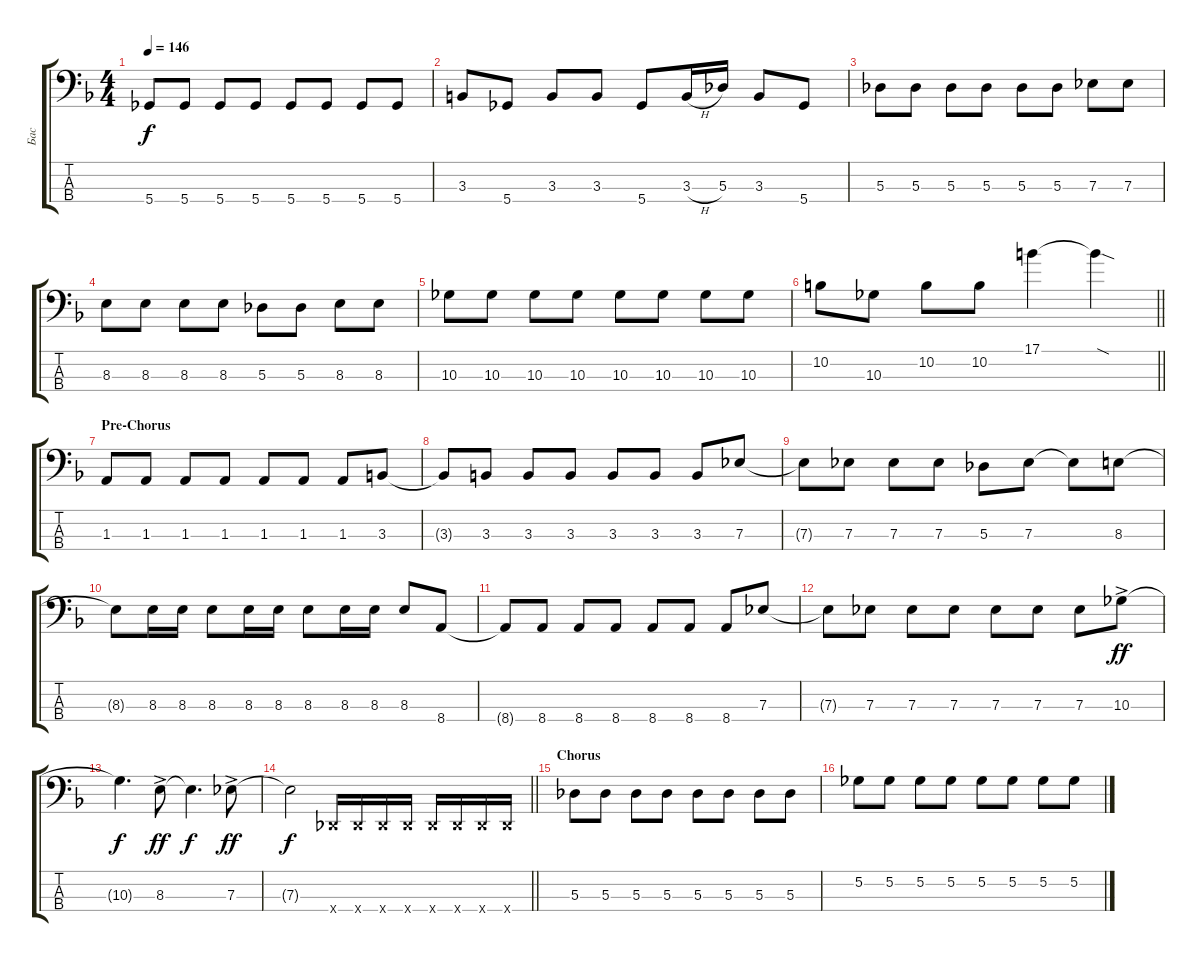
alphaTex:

\track ("Бас" "Бас") {instrument electricbassfinger}
\staff {score tabs}
\tuning (Gb2 Db2 Ab1 Db1) {hide}
\ts (4 4)
\tempo 146
\clef f4
\ks dminor
5.4.8{dy f} 5.4.8 5.4.8 5.4.8 5.4.8 5.4.8 5.4.8 5.4.8 |
3.3.8 5.4.8 3.3.8 3.3.8 5.4.8 3.3{h}.16 5.3.16 3.3.8 5.4.8 |
5.3.8 5.3.8 5.3.8 5.3.8 5.3.8 5.3.8 7.3.8 7.3.8 |
8.3.8 8.3.8 8.3.8 8.3.8 5.3.8 5.3.8 8.3.8 8.3.8 |
10.3.8 10.3.8 10.3.8 10.3.8 10.3.8 10.3.8 10.3.8 10.3.8 |
\barLineRight lightlight
10.2.8 10.3.8 10.2.8 10.2.8 17.1.4 17.1{sod t}.4 |
\section ("" "Pre-Chorus")
1.3.8 1.3.8 1.3.8 1.3.8 1.3.8 1.3.8 1.3.8 3.3.8 |
3.3{t}.8 3.3.8 3.3.8 3.3.8 3.3.8 3.3.8 3.3.8 7.3.8 |
7.3{t}.8 7.3.8 7.3.8 7.3.8 5.3.8 7.3.8 7.3{t}.8 8.3.8 |
8.3{t}.8 8.3.16 8.3.16 8.3.8 8.3.16 8.3.16 8.3.8 8.3.16 8.3.16 8.3.8 8.4.8 |
8.4{t}.8 8.4.8 8.4.8 8.4.8 8.4.8 8.4.8 8.4.8 7.3.8 |
7.3{t}.8 7.3.8 7.3.8 7.3.8 7.3.8 7.3.8 7.3.8 10.3{ac}.8{dy ff} |
10.3{t}.4{d dy f} 8.3{ac}.8{dy ff} 8.3{t}.4{d dy f} 7.3{ac}.8{dy ff} |
\barLineRight lightlight
7.3{t}.2{dy f} 0.4{x}.16 0.4{x}.16 0.4{x}.16 0.4{x}.16 0.4{x}.16 0.4{x}.16 0.4{x}.16 0.4{x}.16 |
\section ("" "Chorus")
5.3.8 5.3.8 5.3.8 5.3.8 5.3.8 5.3.8 5.3.8 5.3.8 |
5.2.8 5.2.8 5.2.8 5.2.8 5.2.8 5.2.8 5.2.8 5.2.8
